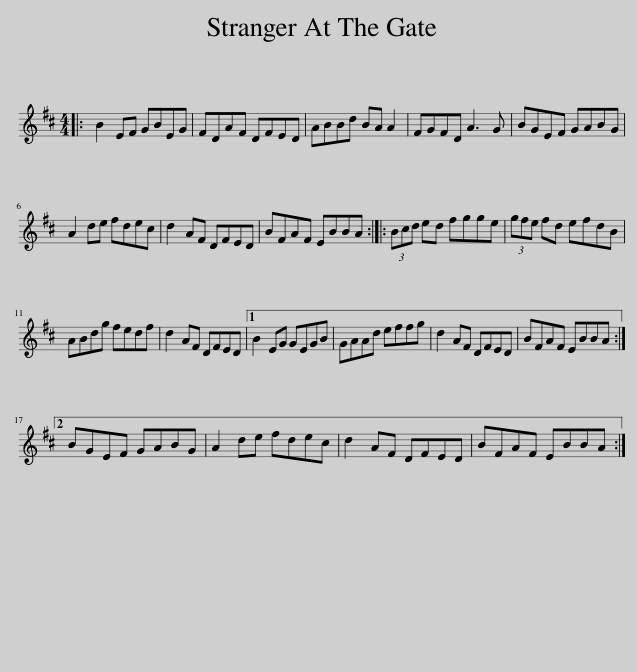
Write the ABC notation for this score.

X:1
L:1/8
M:4/4
I:linebreak $
K:D
V:1 treble
V:1
|: B2 EF GBEG | FDAF DFED | ABBd BA A2 | FGFD A3 G | BGEF GABG |$ %5
 A2 de fdec | d2 AF DFED | BFAF EBBA :: (3Bcd ed fgge | (3gfe fd efdB |$ %10
 ABdg fedf | d2 AF DFED |1 B2 EG GEGB | GAAd effg | d2 AF DFED | %15
 BFAF EBBA :|2$ BGEF GABG | A2 de fdec | d2 AF DFED | BFAF EBBA :| %20
